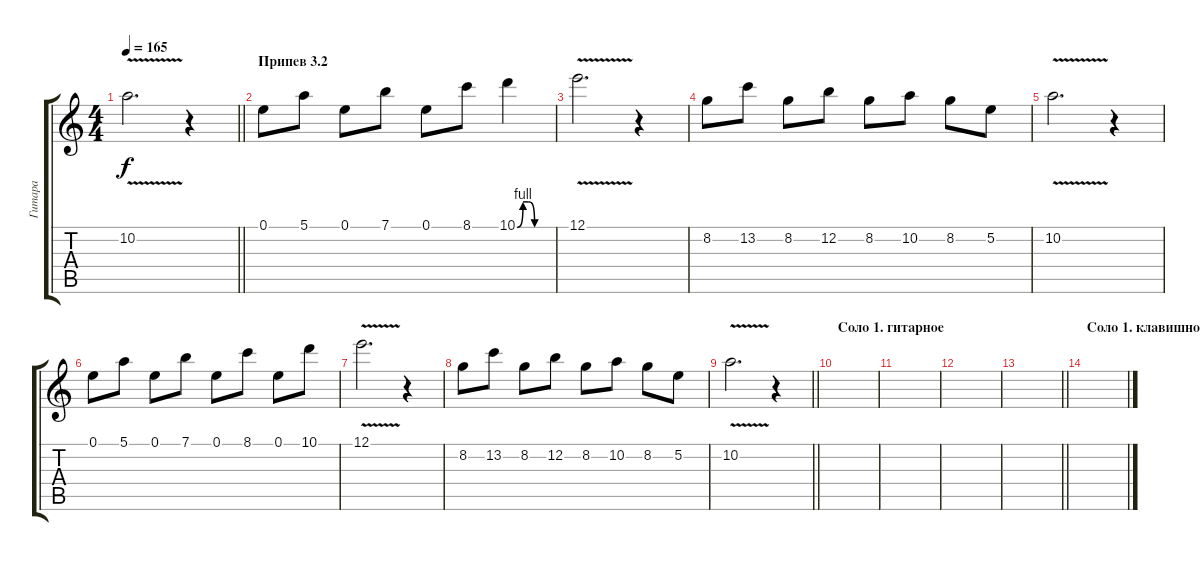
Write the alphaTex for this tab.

\track ("Гитара" "Гитара") {instrument distortionguitar}
\staff {score tabs}
\tuning (E4 B3 G3 D3 A2 E2) {hide}
\ts (4 4)
\tempo 165
\clef g2
\barLineRight lightlight
\ks c
10.2{v}.2{d dy f} r.4 |
\section ("" "Припев 3.2")
0.1.8 5.1.8 0.1.8 7.1.8 0.1.8 8.1.8 10.1{be (custom 0 0 10 4 20 4 30 0 60 0)}.4 |
12.1{v}.2{d} r.4 |
8.2.8 13.2.8 8.2.8 12.2.8 8.2.8 10.2.8 8.2.8 5.2.8 |
10.2{v}.2{d} r.4 |
0.1.8 5.1.8 0.1.8 7.1.8 0.1.8 8.1.8 0.1.8 10.1.8 |
12.1{v}.2{d} r.4 |
8.2.8 13.2.8 8.2.8 12.2.8 8.2.8 10.2.8 8.2.8 5.2.8 |
\barLineRight lightlight
10.2{v}.2{d} r.4 |
\section ("" "Соло 1. гитарное")
|
|
|
\barLineRight lightlight
|
\section ("" "Соло 1. клавишное")
